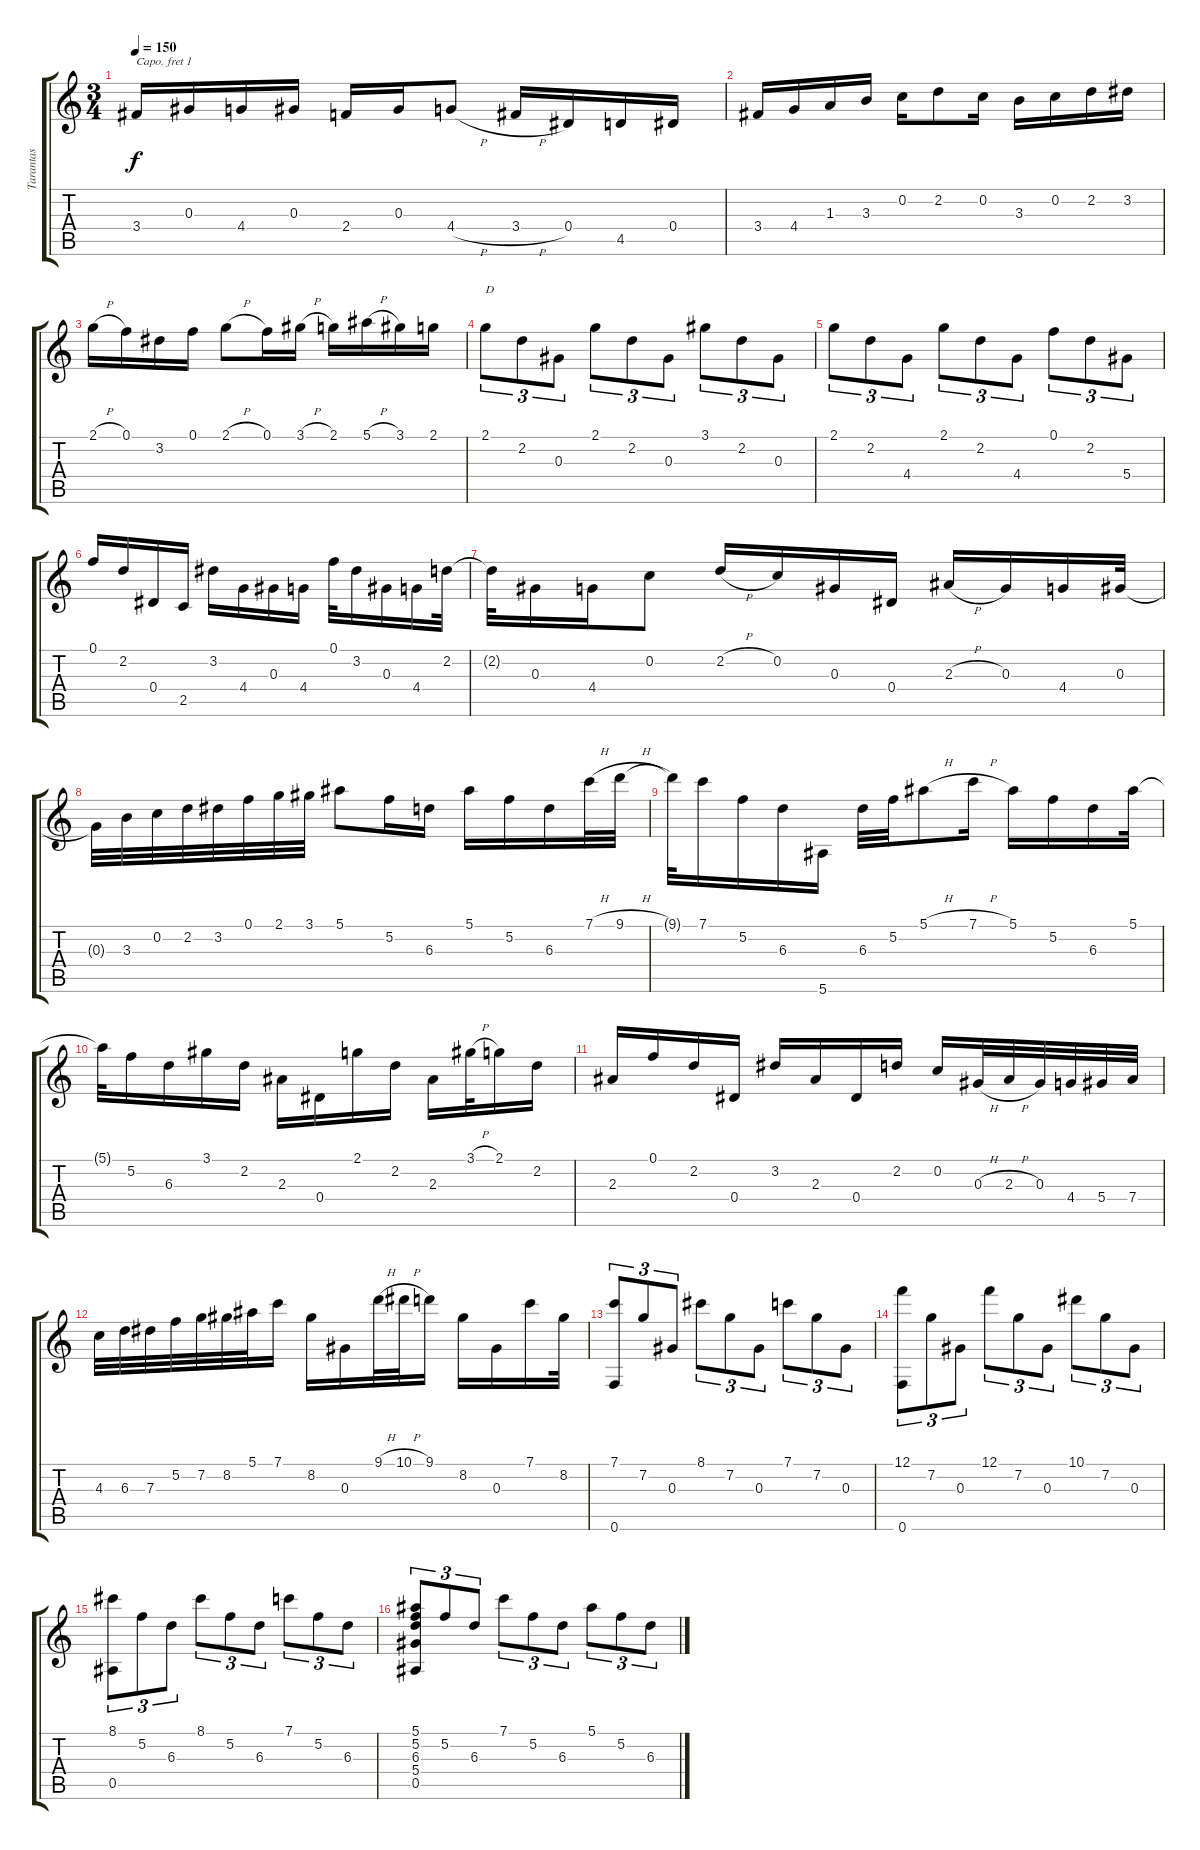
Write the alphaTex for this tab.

\track ("Tarantas" "Tarantas") {instrument acousticguitarnylon}
\staff {score tabs}
\capo 1
\tuning (E4 B3 G3 D3 A2 E2) {hide}
\ts (3 4)
\tempo 150
\clef g2
\ks c
3.4.16{dy f} 0.3.16 4.4.16 0.3.16 2.4.16 0.3.16 4.4{h}.8 3.4{h}.16 0.4.16 4.5.16 0.4.16 |
3.4.16 4.4.16 1.3.16 3.3.16 0.2.16 2.2.8 0.2.16 3.3.16 0.2.16 2.2.16 3.2.16 |
2.1{h}.16 0.1.16 3.2.16 0.1.16 2.1{h}.8 0.1.16 3.1{h}.16 2.1.16 5.1{h}.16 3.1.16 2.1.16 |
2.1.8{tu (3 2) txt "D"} 2.2.8{tu (3 2)} 0.3.8{tu (3 2)} 2.1.8{tu (3 2)} 2.2.8{tu (3 2)} 0.3.8{tu (3 2)} 3.1.8{tu (3 2)} 2.2.8{tu (3 2)} 0.3.8{tu (3 2)} |
2.1.8{tu (3 2)} 2.2.8{tu (3 2)} 4.4.8{tu (3 2)} 2.1.8{tu (3 2)} 2.2.8{tu (3 2)} 4.4.8{tu (3 2)} 0.1.8{tu (3 2)} 2.2.8{tu (3 2)} 5.4.8{tu (3 2)} |
0.1.16 2.2.16 0.4.16 2.5.16 3.2.16 4.4.16 0.3.16 4.4.16 0.1.32 3.2.16 0.3.16 4.4.16 2.2.32 |
2.2{t}.32 0.3.16 4.4.16 0.2.8 2.2{h}.16 0.2.16 0.3.16 0.4.16 2.3{h}.16 0.3.16 4.4.16 0.3.32 |
0.3{t}.32 3.3.32 0.2.32 2.2.32 3.2.32 0.1.32 2.1.32 3.1.32 5.1.8 5.2.16 6.3.16 5.1.16 5.2.16 6.3.16 7.1{h}.32 9.1{h}.32 |
9.1{t}.32 7.1.16 5.2.16 6.3.16 5.6.16 6.3.32 5.2.32 5.1{h}.8 7.1{h}.16 5.1.16 5.2.16 6.3.16 5.1.32 |
5.1{t}.32 5.2.16 6.3.16 3.1.16 2.2.16 2.3.16 0.4.16 2.1.16 2.2.16 2.3.16 3.1{h}.32 2.1.16 2.2.16 |
2.3.16 0.1.16 2.2.16 0.4.16 3.2.16 2.3.16 0.4.16 2.2.16 0.2.16 0.3{h}.32 2.3{h}.32 0.3.32 4.4.32 5.4.32 7.4.32 |
4.3.32 6.3.32 7.3.32 5.2.32 7.2.32 8.2.32 5.1.32 7.1.16 8.2.16 0.3.16 9.1{h}.32 10.1{h}.32 9.1.16 8.2.16 0.3.16 7.1.16 8.2.32 |
(7.1 0.6).8{tu (3 2)} 7.2.8{tu (3 2)} 0.3.8{tu (3 2)} 8.1.8{tu (3 2)} 7.2.8{tu (3 2)} 0.3.8{tu (3 2)} 7.1.8{tu (3 2)} 7.2.8{tu (3 2)} 0.3.8{tu (3 2)} |
(12.1 0.6).8{tu (3 2)} 7.2.8{tu (3 2)} 0.3.8{tu (3 2)} 12.1.8{tu (3 2)} 7.2.8{tu (3 2)} 0.3.8{tu (3 2)} 10.1.8{tu (3 2)} 7.2.8{tu (3 2)} 0.3.8{tu (3 2)} |
(8.1 0.5).8{tu (3 2)} 5.2.8{tu (3 2)} 6.3.8{tu (3 2)} 8.1.8{tu (3 2)} 5.2.8{tu (3 2)} 6.3.8{tu (3 2)} 7.1.8{tu (3 2)} 5.2.8{tu (3 2)} 6.3.8{tu (3 2)} |
(5.1 5.2 6.3 5.4 0.5).8{tu (3 2)} 5.2.8{tu (3 2)} 6.3.8{tu (3 2)} 7.1.8{tu (3 2)} 5.2.8{tu (3 2)} 6.3.8{tu (3 2)} 5.1.8{tu (3 2)} 5.2.8{tu (3 2)} 6.3.8{tu (3 2)}
